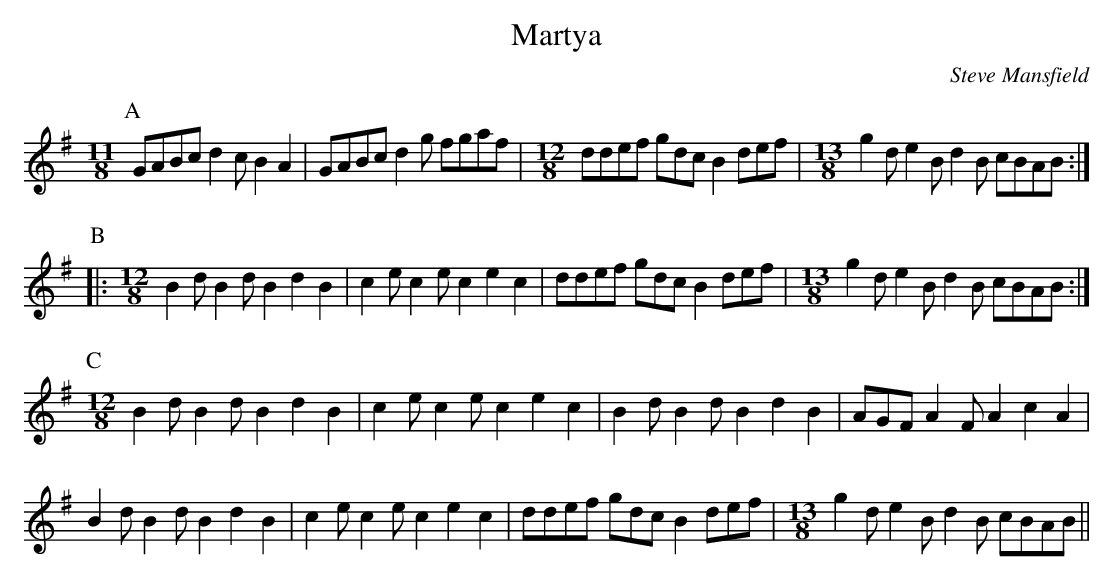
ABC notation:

X:1
T:Martya
M:11/8
L:1/8
C:Steve Mansfield
K:G
P:A
GABc d2c B2A2 | GABc d2g fgaf | [M:12/8] ddef gdc B2 def | [M:13/8] g2d e2B d2B cBAB :|
P:B
|: [M:12/8]B2d B2d B2d2B2 | c2e c2e c2e2c2 | ddef gdc B2 def | [M:13/8] g2d e2B d2B cBAB :|
P:C
[M:12/8]B2d B2d B2d2B2 | c2e c2e c2e2c2 | B2d B2d B2d2B2 | AGF A2F A2c2A2 |
B2d B2d B2d2B2 | c2e c2e c2e2c2 | ddef gdc B2 def | [M:13/8] g2d e2B d2B cBAB ||
